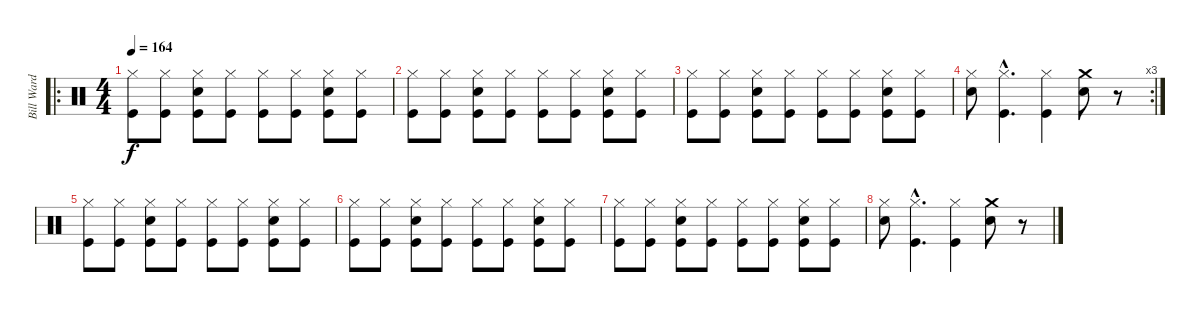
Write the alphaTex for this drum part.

\track ("Bill Ward" "Bill Ward") {instrument percussion}
\staff {score}
\articulation defaults
\ro
\ts (4 4)
\tempo 164
\clef neutral
\ks c
("Hi-Hat (closed)" "Kick (hit)").8{dy f} ("Hi-Hat (closed)" "Kick (hit)").8 ("Hi-Hat (closed)" "Snare (hit) 2" "Kick (hit)").8 ("Hi-Hat (closed)" "Kick (hit)").8 ("Hi-Hat (closed)" "Kick (hit)").8 ("Hi-Hat (closed)" "Kick (hit)").8 ("Hi-Hat (closed)" "Snare (hit) 2" "Kick (hit)").8 ("Hi-Hat (closed)" "Kick (hit)").8 |
("Hi-Hat (closed)" "Kick (hit)").8 ("Hi-Hat (closed)" "Kick (hit)").8 ("Hi-Hat (closed)" "Snare (hit) 2" "Kick (hit)").8 ("Hi-Hat (closed)" "Kick (hit)").8 ("Hi-Hat (closed)" "Kick (hit)").8 ("Hi-Hat (closed)" "Kick (hit)").8 ("Hi-Hat (closed)" "Snare (hit) 2" "Kick (hit)").8 ("Hi-Hat (closed)" "Kick (hit)").8 |
("Hi-Hat (closed)" "Kick (hit)").8 ("Hi-Hat (closed)" "Kick (hit)").8 ("Hi-Hat (closed)" "Snare (hit) 2" "Kick (hit)").8 ("Hi-Hat (closed)" "Kick (hit)").8 ("Hi-Hat (closed)" "Kick (hit)").8 ("Hi-Hat (closed)" "Kick (hit)").8 ("Hi-Hat (closed)" "Snare (hit) 2" "Kick (hit)").8 ("Hi-Hat (closed)" "Kick (hit)").8 |
\rc 3
("Hi-Hat (closed)" "Snare (hit) 2").8 ("Hi-Hat (closed)"{hac} "Kick (hit)"{hac}).4{d} ("Hi-Hat (closed)" "Kick (hit)").4 ("Crash medium (hit)" "Snare (hit) 2").8 r.8 |
("Hi-Hat (closed)" "Kick (hit)").8 ("Hi-Hat (closed)" "Kick (hit)").8 ("Hi-Hat (closed)" "Snare (hit) 2" "Kick (hit)").8 ("Hi-Hat (closed)" "Kick (hit)").8 ("Hi-Hat (closed)" "Kick (hit)").8 ("Hi-Hat (closed)" "Kick (hit)").8 ("Hi-Hat (closed)" "Snare (hit) 2" "Kick (hit)").8 ("Hi-Hat (closed)" "Kick (hit)").8 |
("Hi-Hat (closed)" "Kick (hit)").8 ("Hi-Hat (closed)" "Kick (hit)").8 ("Hi-Hat (closed)" "Snare (hit) 2" "Kick (hit)").8 ("Hi-Hat (closed)" "Kick (hit)").8 ("Hi-Hat (closed)" "Kick (hit)").8 ("Hi-Hat (closed)" "Kick (hit)").8 ("Hi-Hat (closed)" "Snare (hit) 2" "Kick (hit)").8 ("Hi-Hat (closed)" "Kick (hit)").8 |
("Hi-Hat (closed)" "Kick (hit)").8 ("Hi-Hat (closed)" "Kick (hit)").8 ("Hi-Hat (closed)" "Snare (hit) 2" "Kick (hit)").8 ("Hi-Hat (closed)" "Kick (hit)").8 ("Hi-Hat (closed)" "Kick (hit)").8 ("Hi-Hat (closed)" "Kick (hit)").8 ("Hi-Hat (closed)" "Snare (hit) 2" "Kick (hit)").8 ("Hi-Hat (closed)" "Kick (hit)").8 |
("Hi-Hat (closed)" "Snare (hit) 2").8 ("Hi-Hat (closed)"{hac} "Kick (hit)"{hac}).4{d} ("Hi-Hat (closed)" "Kick (hit)").4 ("Crash medium (hit)" "Snare (hit) 2").8 r.8
